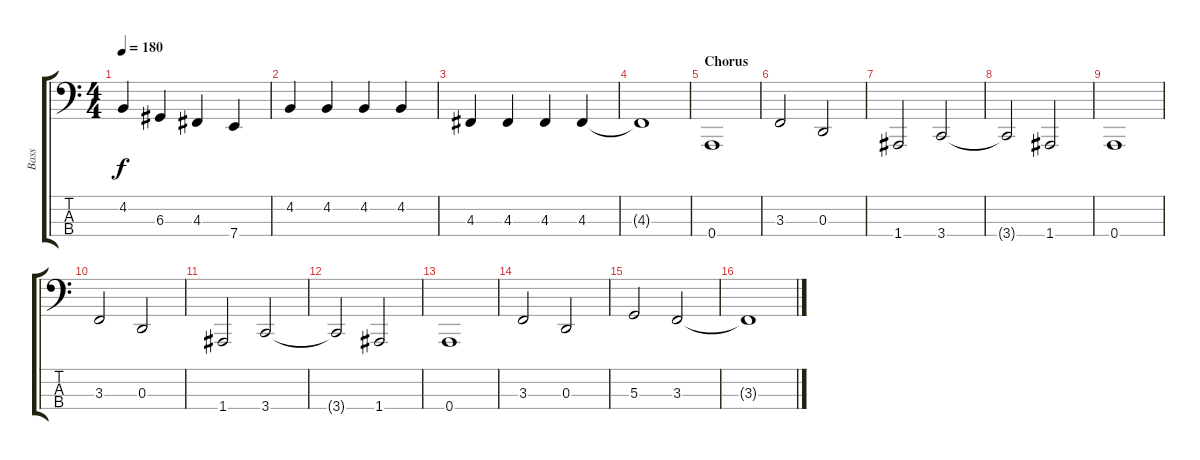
\track ("Bass" "Bass") {instrument electricbassfinger}
\staff {score tabs}
\tuning (C2 G1 D1 A0) {hide}
\ts (4 4)
\tempo 180
\clef f4
\ks c
4.2.4{dy f} 6.3.4 4.3.4 7.4.4 |
4.2.4 4.2.4 4.2.4 4.2.4 |
4.3.4 4.3.4 4.3.4 4.3.4 |
4.3{t}.1 |
\section ("" "Chorus")
0.4.1 |
3.3.2 0.3.2 |
1.4.2 3.4.2 |
3.4{t}.2 1.4.2 |
0.4.1 |
3.3.2 0.3.2 |
1.4.2 3.4.2 |
3.4{t}.2 1.4.2 |
0.4.1 |
3.3.2 0.3.2 |
5.3.2 3.3.2 |
3.3{t}.1
